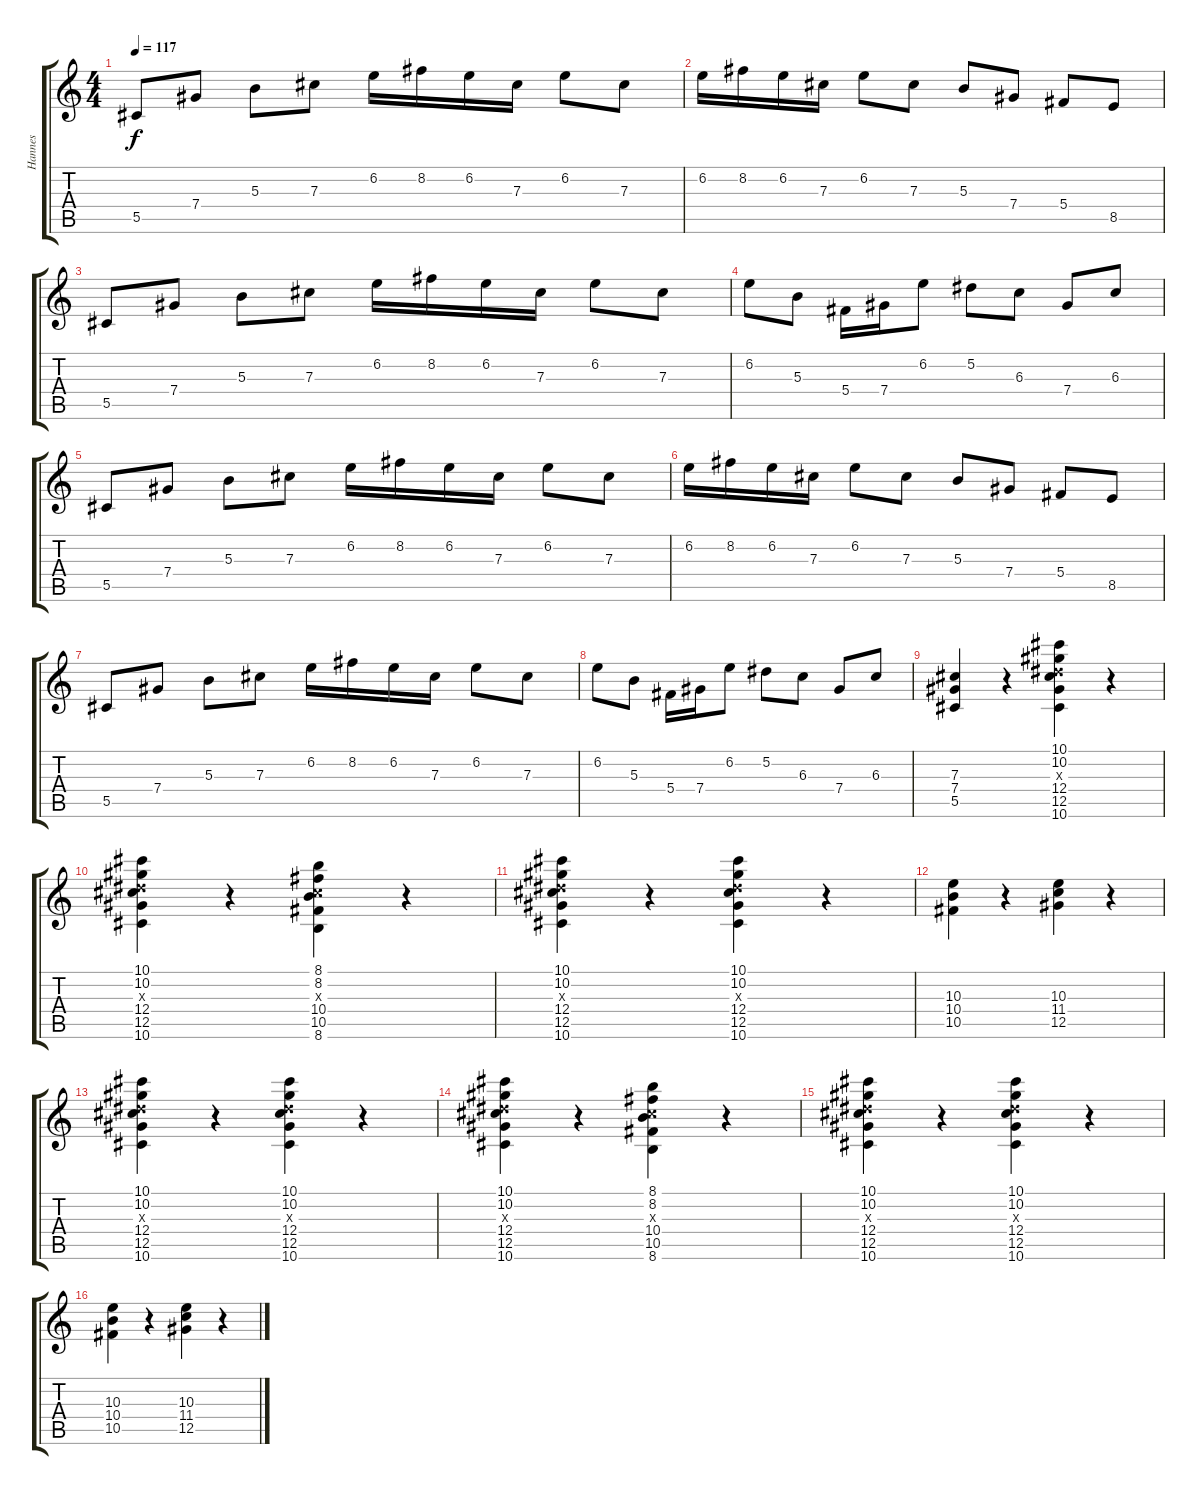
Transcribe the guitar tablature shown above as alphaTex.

\track ("Hannes" "Hannes") {instrument distortionguitar}
\staff {score tabs}
\tuning (Eb4 Bb3 Gb3 Db3 Ab2 Eb2) {hide}
\ts (4 4)
\tempo 117
\clef g2
\ks c
5.5.8{dy f instrument distortionguitar} 7.4.8 5.3.8 7.3.8 6.2.16 8.2.16 6.2.16 7.3.16 6.2.8 7.3.8 |
6.2.16 8.2.16 6.2.16 7.3.16 6.2.8 7.3.8 5.3.8 7.4.8 5.4.8 8.5.8 |
5.5.8 7.4.8 5.3.8 7.3.8 6.2.16 8.2.16 6.2.16 7.3.16 6.2.8 7.3.8 |
6.2.8 5.3.8 5.4.16 7.4.16 6.2.8 5.2.8 6.3.8 7.4.8 6.3.8 |
5.5.8 7.4.8 5.3.8 7.3.8 6.2.16 8.2.16 6.2.16 7.3.16 6.2.8 7.3.8 |
6.2.16 8.2.16 6.2.16 7.3.16 6.2.8 7.3.8 5.3.8 7.4.8 5.4.8 8.5.8 |
5.5.8 7.4.8 5.3.8 7.3.8 6.2.16 8.2.16 6.2.16 7.3.16 6.2.8 7.3.8 |
6.2.8 5.3.8 5.4.16 7.4.16 6.2.8 5.2.8 6.3.8 7.4.8 6.3.8 |
(7.3 7.4 5.5).4 r.4 (10.1 10.2 9.3{x} 12.4 12.5 10.6).4 r.4 |
(10.1 10.2 9.3{x} 12.4 12.5 10.6).4 r.4 (8.1 8.2 7.3{x} 10.4 10.5 8.6).4 r.4 |
(10.1 10.2 9.3{x} 12.4 12.5 10.6).4 r.4 (10.1 10.2 9.3{x} 12.4 12.5 10.6).4 r.4 |
(10.3 10.4 10.5).4 r.4 (10.3 11.4 12.5).4 r.4 |
(10.1 10.2 9.3{x} 12.4 12.5 10.6).4 r.4 (10.1 10.2 9.3{x} 12.4 12.5 10.6).4 r.4 |
(10.1 10.2 9.3{x} 12.4 12.5 10.6).4 r.4 (8.1 8.2 7.3{x} 10.4 10.5 8.6).4 r.4 |
(10.1 10.2 9.3{x} 12.4 12.5 10.6).4 r.4 (10.1 10.2 9.3{x} 12.4 12.5 10.6).4 r.4 |
(10.3 10.4 10.5).4 r.4 (10.3 11.4 12.5).4 r.4
